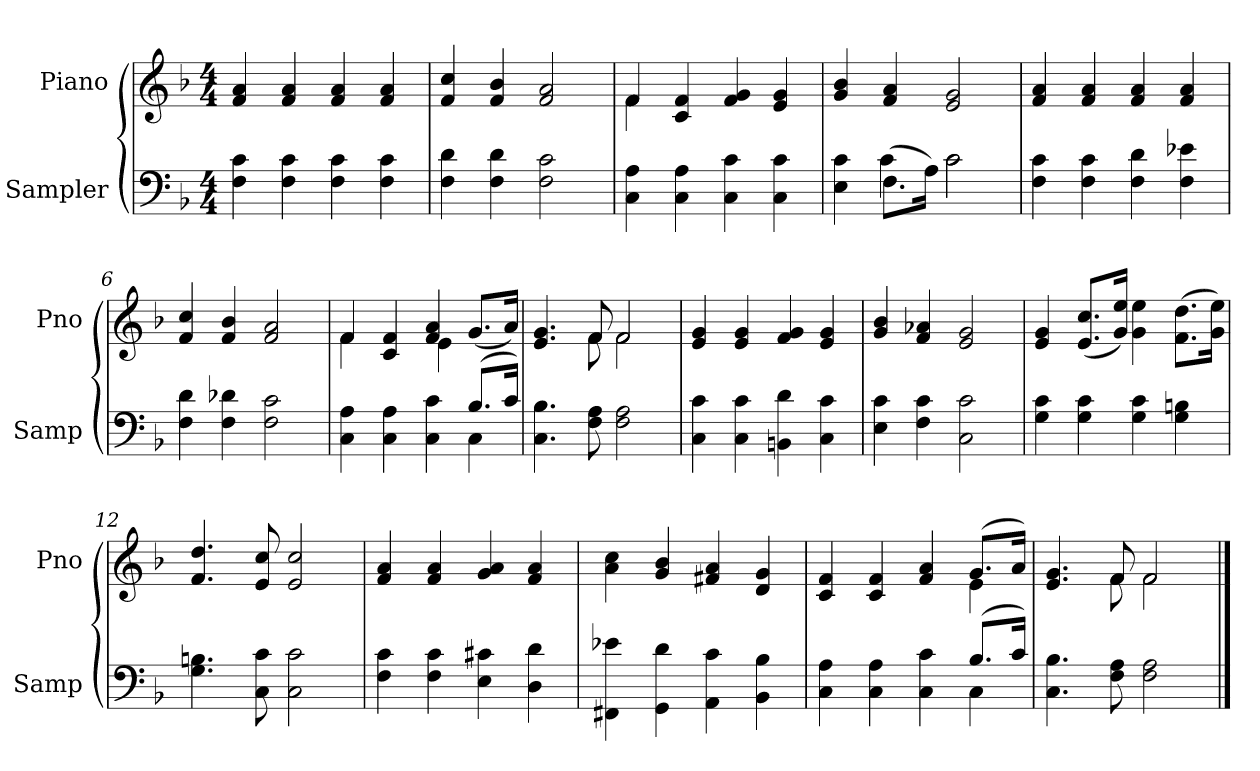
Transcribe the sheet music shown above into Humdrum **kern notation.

**kern	**kern
*part2	*part1
*staff2	*staff1
*I"Sampler	*I"Piano
*I'Samp	*I'Pno
*clefF4	*clefG2
*k[b-]	*k[b-]
*F:	*F:
*M4/4	*M4/4
=1	=1
4F 4c	4f 4a
4F 4c	4f 4a
4F 4c	4f 4a
4F 4c	4f 4a
=2	=2
4F 4d	4f 4cc
4F 4d	4f 4b-
2F 2c	2f 2a
=3	=3
*	*^
4C 4A	4f/	4f
4C 4A	4c 4f	2.ryy
4C 4c	4f 4g	.
4C 4c	4e 4g	.
*	*v	*v
=4	=4
*^	*
4E 4c	4ryy	4g 4b-
(8.F\L	4c	4f 4a
16A\Jk)	.	.
2c\	2c	2e 2g
*v	*v	*
=5	=5
4F 4c	4f 4a
4F 4c	4f 4a
4F 4d	4f 4a
4F 4e-X	4f 4a
=6	=6
4F 4d	4f 4cc
4F 4d-X	4f 4b-
2F 2c	2f 2a
=7	=7
*^	*^
4C 4A	2.ryy	4f/	4f
4C 4A	.	4c 4f	4ryy
4C 4c	.	4f 4a	4e
(8.B-/L	4C	(8.g/L	4ryy
16c/Jk)	.	16a/Jk)	.
*v	*v	*	*
=8	=8	=8
4.C 4.B-	4.e 4.g	4.ryy
8F 8A	8f/	8f
2F 2A	2f/	2f
*	*v	*v
=9	=9
4C 4c	4e 4g
4C 4c	4e 4g
4BBn 4d	4f 4g
4C 4c	4e 4g
=10	=10
4E 4c	4g 4b-
4F 4c	4f 4a-X
2C 2c	2e 2g
=11	=11
4G 4c	4e 4g
4G 4c	(8.e/ 8.cc/L
.	16g/ 16ee/Jk)
4G 4c	4g 4ee
4G 4Bn	(8.f\ 8.dd\L
.	16g\ 16ee\Jk)
=12	=12
4.G 4.Bn	4.f 4.dd
8C 8c	8e 8cc
2C 2c	2e 2cc
=13	=13
4F 4c	4f 4a
4F 4c	4f 4a
4E 4c#X	4g 4a
4D 4d	4f 4a
=14	=14
4FF#X 4e-X	4a 4cc
4GG 4d	4g 4b-
4AA 4c	4f#X 4a
4BB- 4B-	4d 4g
=15	=15
*^	*^
4C 4A	2.ryy	4c 4f	2.ryy
4C 4A	.	4c 4f	.
4C 4c	.	4f 4a	.
(8.B-/L	4C	(8.g/L	4e
16c/Jk)	.	16a/Jk)	.
*v	*v	*	*
=16	=16	=16
4.C 4.B-	4.e 4.g	4.ryy
8F 8A	8f/	8f
2F 2A	2f/	2f
*	*v	*v
==	==
*-	*-
